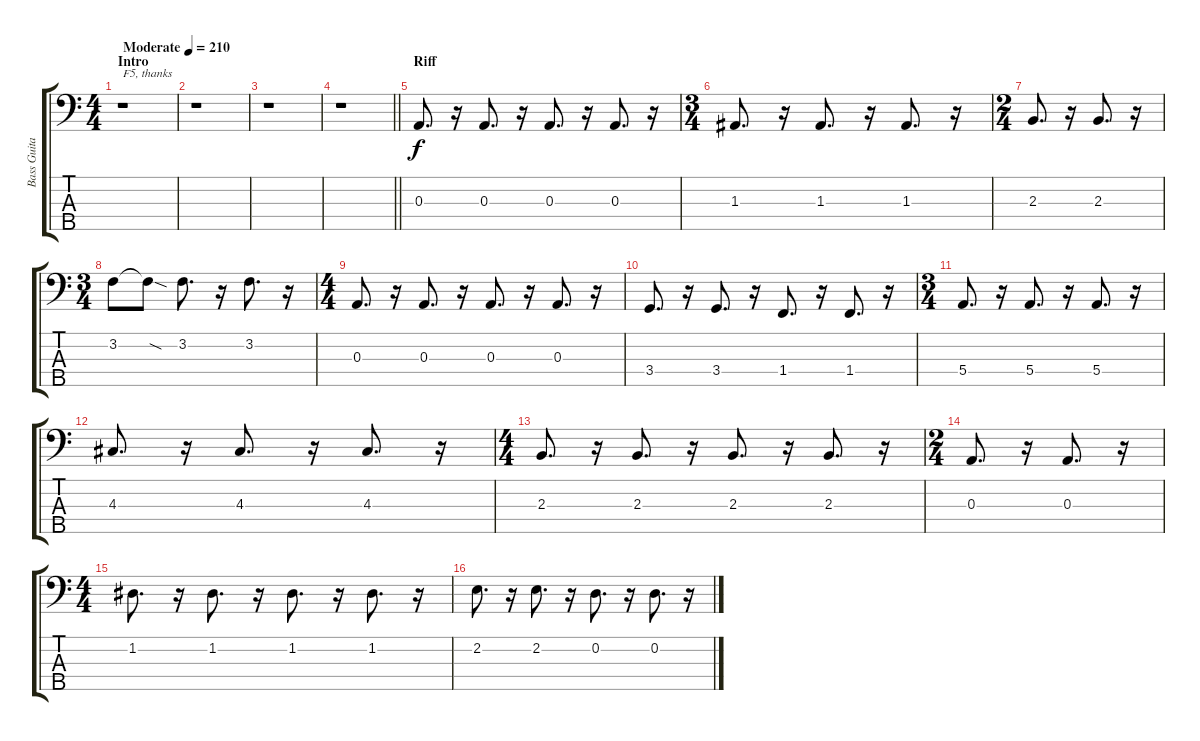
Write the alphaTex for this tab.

\track ("Bass Guitar" "Bass Guita") {instrument electricbasspick}
\staff {score tabs}
\tuning (G2 D2 A1 E1 B0) {hide}
\ts (4 4)
\section ("" "Intro")
\tempo (210 "Moderate")
\clef f4
\ks c
r.1{txt "F5, thanks" dy f instrument electricbasspick} |
r.1 |
r.1 |
\barLineRight lightlight
r.1 |
\section ("" "Riff")
0.3.8{d} r.16 0.3.8{d} r.16 0.3.8{d} r.16 0.3.8{d} r.16 |
\ts (3 4)
1.3.8{d} r.16 1.3.8{d} r.16 1.3.8{d} r.16 |
\ts (2 4)
2.3.8{d} r.16 2.3.8{d} r.16 |
\ts (3 4)
3.2.8 3.2{sod t}.8 3.2.8{d} r.16 3.2.8{d} r.16 |
\ts (4 4)
0.3.8{d} r.16 0.3.8{d} r.16 0.3.8{d} r.16 0.3.8{d} r.16 |
3.4.8{d} r.16 3.4.8{d} r.16 1.4.8{d} r.16 1.4.8{d} r.16 |
\ts (3 4)
5.4.8{d} r.16 5.4.8{d} r.16 5.4.8{d} r.16 |
4.3.8{d} r.16 4.3.8{d} r.16 4.3.8{d} r.16 |
\ts (4 4)
2.3.8{d} r.16 2.3.8{d} r.16 2.3.8{d} r.16 2.3.8{d} r.16 |
\ts (2 4)
0.3.8{d} r.16 0.3.8{d} r.16 |
\ts (4 4)
1.2.8{d} r.16 1.2.8{d} r.16 1.2.8{d} r.16 1.2.8{d} r.16 |
2.2.8{d} r.16 2.2.8{d} r.16 0.2.8{d} r.16 0.2.8{d} r.16
